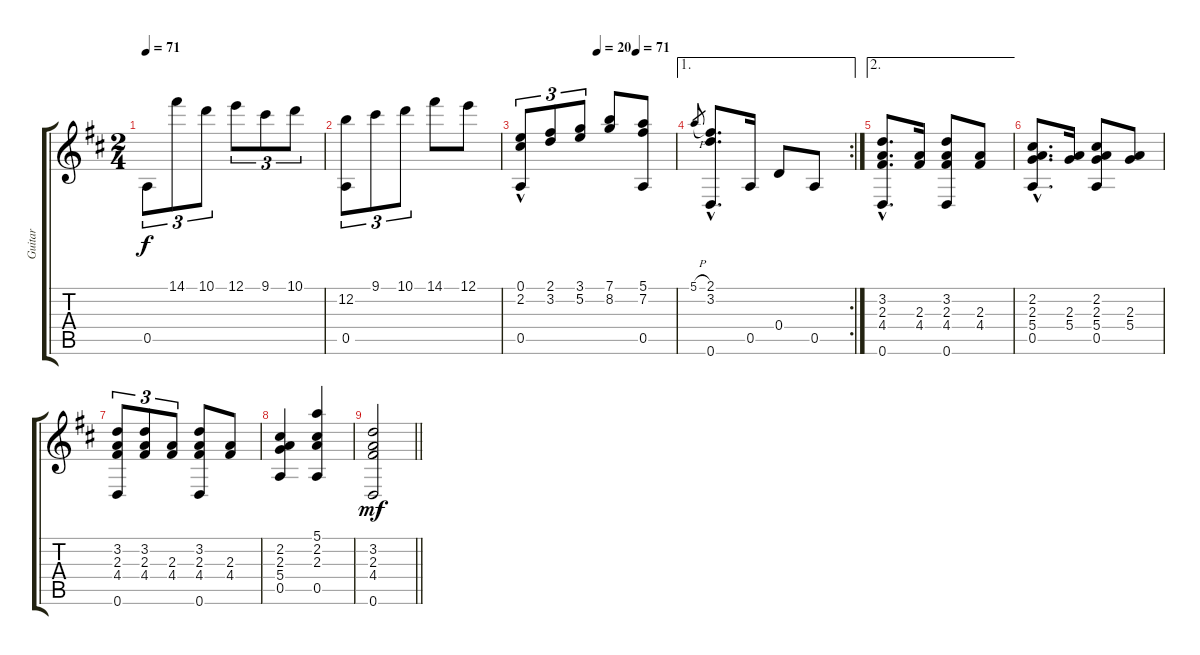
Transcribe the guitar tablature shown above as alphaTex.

\track ("Guitar" "Guitar") {instrument acousticguitarnylon}
\staff {score tabs}
\tuning (E4 B3 G3 D3 A2 D2) {hide}
\ts (2 4)
\tempo 71
\clef g2
\ks d
0.5.8{tu (3 2) dy f} 14.1.8{tu (3 2)} 10.1.8{tu (3 2)} 12.1.8{tu (3 2)} 9.1.8{tu (3 2)} 10.1.8{tu (3 2)} |
(12.2 0.5).8{tu (3 2)} 9.1.8{tu (3 2)} 10.1.8{tu (3 2)} 14.1.8 12.1.8 |
\tempo (20 0.5)
\tempo (71 0.75)
(0.1 2.2 0.5{hac}).8{tu (3 2)} (2.1 3.2).8{tu (3 2)} (3.1 5.2).8{tu (3 2)} (7.1 8.2).8 (5.1 7.2 0.5).8 |
\ae 1
\rc 2
5.1{h}.8{gr} (2.1{hac} 3.2{hac} 0.6{hac}).8{d} 0.5.16 0.4.8 0.5.8 |
\ae 2
(3.2{hac} 2.3{hac} 4.4{hac} 0.6{hac}).8{d} (2.3 4.4).16 (3.2 2.3 4.4 0.6).8 (2.3 4.4).8 |
(2.2{hac} 2.3{hac} 5.4{hac} 0.5{hac}).8{d} (2.3 5.4).16 (2.2 2.3 5.4 0.5).8 (2.3 5.4).8 |
(3.2 2.3 4.4 0.6).8{tu (3 2)} (3.2 2.3 4.4).8{tu (3 2)} (2.3 4.4).8{tu (3 2)} (3.2 2.3 4.4 0.6).8 (2.3 4.4).8 |
(2.2 2.3 5.4 0.5).4 (5.1 2.2 2.3 0.5).4 |
\barLineRight lightlight
(3.2 2.3 4.4 0.6).2{dy mf}
